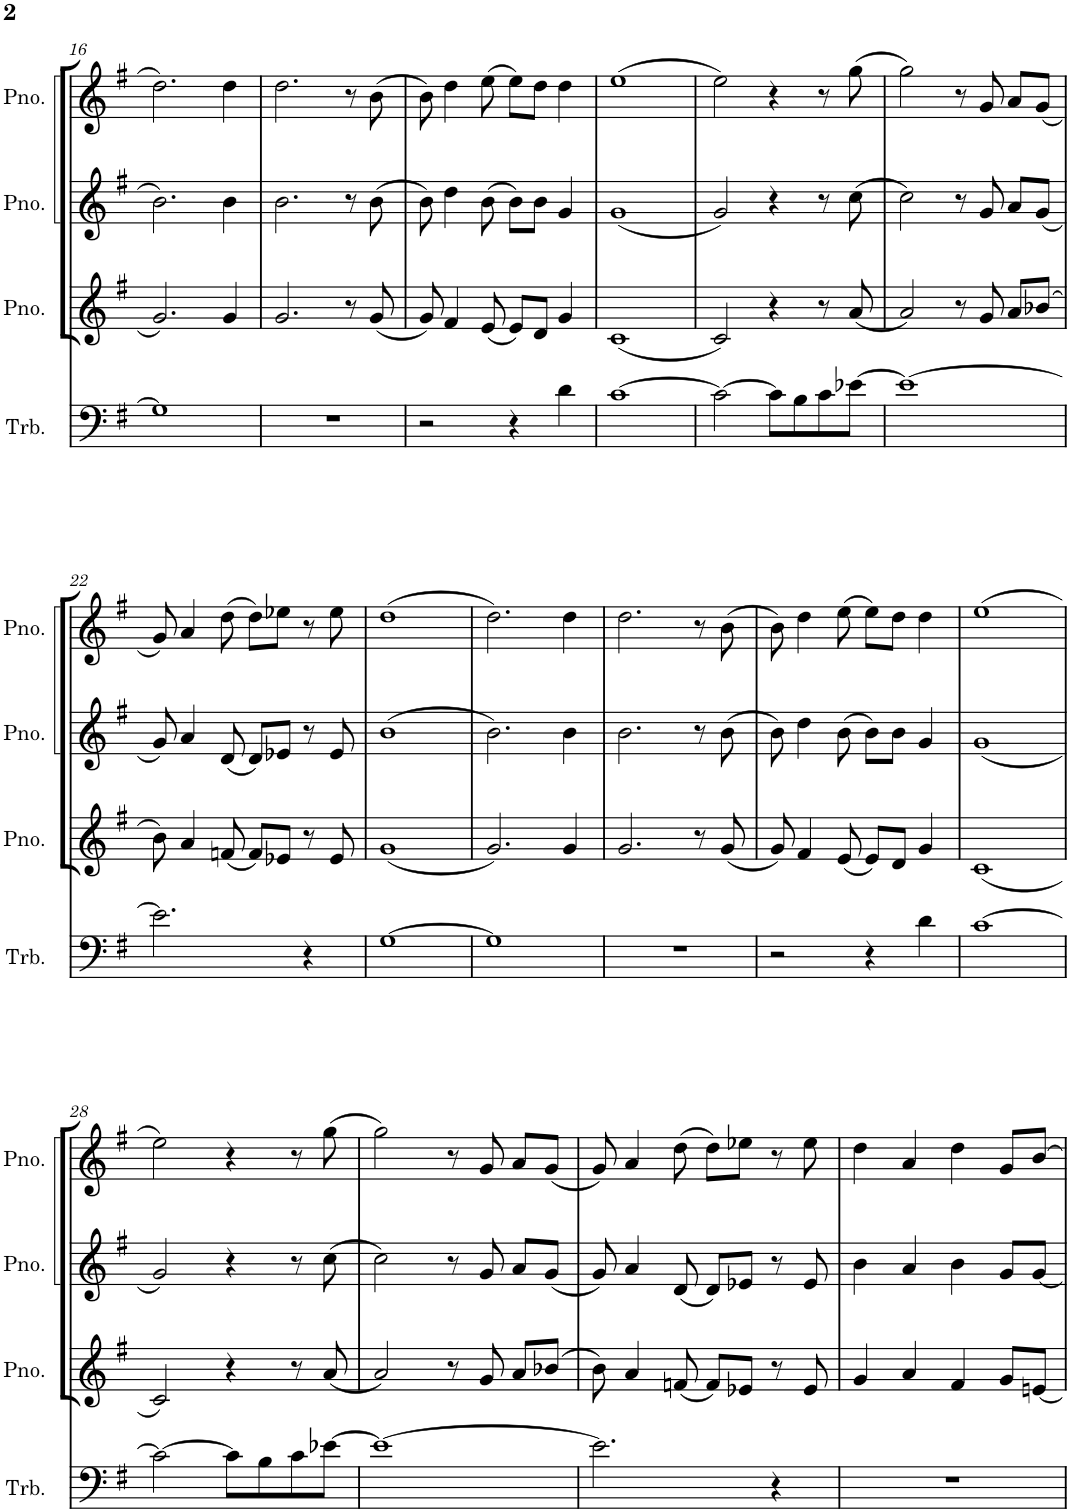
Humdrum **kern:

**kern	**kern	**kern	**kern
*part4	*part3	*part2	*part1
*staff4	*staff3	*staff2	*staff1
*I"Trombone	*I"Piano	*I"Piano	*I"Piano
*I'Trb.	*I'Pno.	*I'Pno.	*I'Pno.
!!LO:PB:g=z
*clefF4	*clefG2	*clefG2	*clefG2
*k[f#]	*k[f#]	*k[f#]	*k[f#]
*M4/4	*M4/4	*M4/4	*M4/4
=16	=16	=16	=16
1G]	2.g/	2.b\	2.dd\
.	4g/	4b\	4dd\
=17	=17	=17	=17
1r	2.g/	2.b\	2.dd\
.	8r	8r	8r
.	(8g/	(8b\	(8b\
=18	=18	=18	=18
2r	8g/)	8b\)	8b\)
.	4f#/	4dd\	4dd\
.	(8e/	(8b\	(8ee\
4r	8e/L)	8b\L)	8ee\L)
.	8d/J	8b\J	8dd\J
4d\	4g/	4g/	4dd\
=19	=19	=19	=19
[1c	(1c	(1g	(1ee
=20	=20	=20	=20
2c\_	2c/)	2g/)	2ee\)
8c\L]	4r	4r	4r
8B\	.	.	.
8c\	8r	8r	8r
[8e-X\J	(8a/	(8cc\	(8gg\
=21	=21	=21	=21
1e-_	2a/)	2cc\)	2gg\)
.	8r	8r	8r
.	8g/	8g/	8g/
.	8a/L	8a/L	8a/L
.	(8b-X/J	(8g/J	(8g/J
!!LO:LB:g=z
=22	=22	=22	=22
2.e-\]	8b\)	8g/)	8g/)
.	4a/	4a/	4a/
.	(8fn/	(8d/	(8dd\
.	8f/L)	8d/L)	8dd\L)
.	8e-X/J	8e-X/J	8ee-X\J
4r	8r	8r	8r
.	8e-/	8e-/	8ee-\
=23	=23	=23	=23
[1G	(1g	(1b	(1dd
=24	=24	=24	=24
1G]	2.g/)	2.b\)	2.dd\)
.	4g/	4b\	4dd\
=25	=25	=25	=25
1r	2.g/	2.b\	2.dd\
.	8r	8r	8r
.	(8g/	(8b\	(8b\
=26	=26	=26	=26
2r	8g/)	8b\)	8b\)
.	4f#/	4dd\	4dd\
.	(8e/	(8b\	(8ee\
4r	8e/L)	8b\L)	8ee\L)
.	8d/J	8b\J	8dd\J
4d\	4g/	4g/	4dd\
=27	=27	=27	=27
[1c	(1c	(1g	(1ee
!!LO:LB:g=z
=28	=28	=28	=28
2c\_	2c/)	2g/)	2ee\)
8c\L]	4r	4r	4r
8B\	.	.	.
8c\	8r	8r	8r
[8e-X\J	(8a/	(8cc\	(8gg\
=29	=29	=29	=29
1e-_	2a/)	2cc\)	2gg\)
.	8r	8r	8r
.	8g/	8g/	8g/
.	8a/L	8a/L	8a/L
.	(8b-X/J	(8g/J	(8g/J
=30	=30	=30	=30
2.e-\]	8b\)	8g/)	8g/)
.	4a/	4a/	4a/
.	(8fn/	(8d/	(8dd\
.	8f/L)	8d/L)	8dd\L)
.	8e-X/J	8e-X/J	8ee-X\J
4r	8r	8r	8r
.	8e-/	8e-/	8ee-\
=31	=31	=31	=31
1r	4g/	4b\	4dd\
.	4a/	4a/	4a/
.	4f#/	4b\	4dd\
.	8g/L	8g/L	8g/L
.	[8en/J	[8g/J	[8b/J
=	=	=	=
*-	*-	*-	*-
